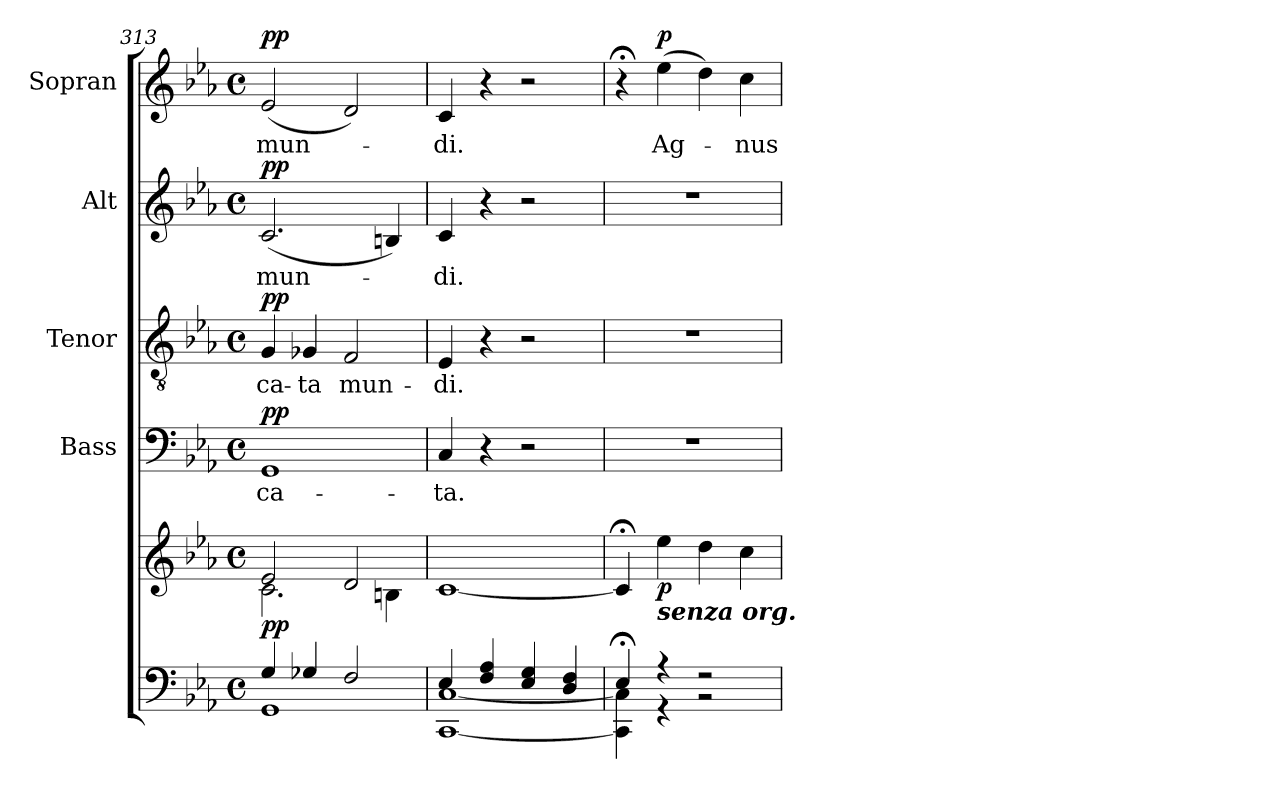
**kern	**kern	**dynam	**kern	**text	**dynam	**kern	**text	**dynam	**kern	**text	**dynam	**kern	**text	**dynam
*part5	*part5	*part5	*part4	*part4	*part4	*part3	*part3	*part3	*part2	*part2	*part2	*part1	*part1	*part1
*staff6	*staff5	*staff5/6	*staff4	*staff4	*staff4	*staff3	*staff3	*staff3	*staff2	*staff2	*staff2	*staff1	*staff1	*staff1
*	*	*	*I"Bass	*	*	*I"Tenor	*	*	*I"Alt	*	*	*I"Sopran	*	*
*	*	*	*I'B.	*	*	*I'T.	*	*	*I'A.	*	*	*I'S.	*	*
*clefF4	*clefG2	*	*clefF4	*	*	*clefGv2	*	*	*clefG2	*	*	*clefG2	*	*
*k[b-e-a-]	*k[b-e-a-]	*	*k[b-e-a-]	*	*	*k[b-e-a-]	*	*	*k[b-e-a-]	*	*	*k[b-e-a-]	*	*
*E-:	*E-:	*	*E-:	*	*	*E-:	*	*	*E-:	*	*	*E-:	*	*
*M4/4	*M4/4	*	*M4/4	*	*	*M4/4	*	*	*M4/4	*	*	*M4/4	*	*
*met(c)	*met(c)	*	*met(c)	*	*	*met(c)	*	*	*met(c)	*	*	*met(c)	*	*
=313	=313	=313	=313	=313	=313	=313	=313	=313	=313	=313	=313	=313	=313	=313
*^	*^	*	*	*	*	*	*	*	*	*	*	*	*	*
!	!	!	!	!LO:DY:b	!	!LO:LY:b	!LO:DY:a	!	!LO:LY:b	!LO:DY:a	!	!LO:LY:b	!LO:DY:a	!	!LO:LY:b	!LO:DY:a
4G/	1GG	2e-/	2.c\	pp	1GG	-ca-	pp	4G/	-ca-	pp	(<2.c/	mun-	pp	(<2e-/	mun-	pp
!	!	!	!	!	!	!	!	!	!LO:LY:b	!	!	!	!	!	!	!
4G-X/	.	.	.	.	.	.	.	4G-X/	-ta	.	.	.	.	.	.	.
!	!	!	!	!	!	!	!	!	!LO:LY:b	!	!	!	!	!	!	!
2F/	.	2d/	.	.	.	.	.	2F/	mun-	.	.	.	.	2d/)	.	.
.	.	.	4Bn\	.	.	.	.	.	.	.	4Bn/)	.	.	.	.	.
!!LO:PB:g=z
=314	=314	=314	=314	=314	=314	=314	=314	=314	=314	=314	=314	=314	=314	=314	=314	=314
!	!	!LO:TX:b:Bi:t=con org.	!	!	!	!	!	!	!	!	!	!	!	!	!	!
!	!	!	!	!	!	!LO:LY:b	!	!	!LO:LY:b	!	!	!LO:LY:b	!	!	!LO:LY:b	!
*	*	*v	*v	*	*	*	*	*	*	*	*	*	*	*	*	*
4E-/	[<1CC [<1C	[1c	.	4C/	-ta.-	.	4E-/	-di.	.	4c/	-di.	.	4c/	-di.	.
4F/ 4A-/	.	.	.	4r	.	.	4r	.	.	4r	.	.	4r	.	.
4E-/ 4G/	.	.	.	2r	.	.	2r	.	.	2r	.	.	2r	.	.
4D/ 4F/	.	.	.	.	.	.	.	.	.	.	.	.	.	.	.
=315	=315	=315	=315	=315	=315	=315	=315	=315	=315	=315	=315	=315	=315	=315	=315
4E-;/	4CC\] 4C\]	4c;</]	.	1r	.	.	1r	.	.	1r	.	.	4r;<	.	.
!	!	!LO:TX:b:Bi:t=senza org.	!	!	!	!	!	!	!	!	!	!	!	!	!
!	!	!	!LO:DY:b	!	!	!	!	!	!	!	!	!	!	!LO:LY:b	!LO:DY:a
4r	4r	4ee-\	p	.	.	.	.	.	.	.	.	.	(>4ee-\	Ag-	p
2r	2r	4dd\	.	.	.	.	.	.	.	.	.	.	4dd\)	.	.
!	!	!	!	!	!	!	!	!	!	!	!	!	!	!LO:LY:b	!
.	.	4cc\	.	.	.	.	.	.	.	.	.	.	4cc\	-nus	.
*v	*v	*	*	*	*	*	*	*	*	*	*	*	*	*	*
=	=	=	=	=	=	=	=	=	=	=	=	=	=	=
*-	*-	*-	*-	*-	*-	*-	*-	*-	*-	*-	*-	*-	*-	*-
